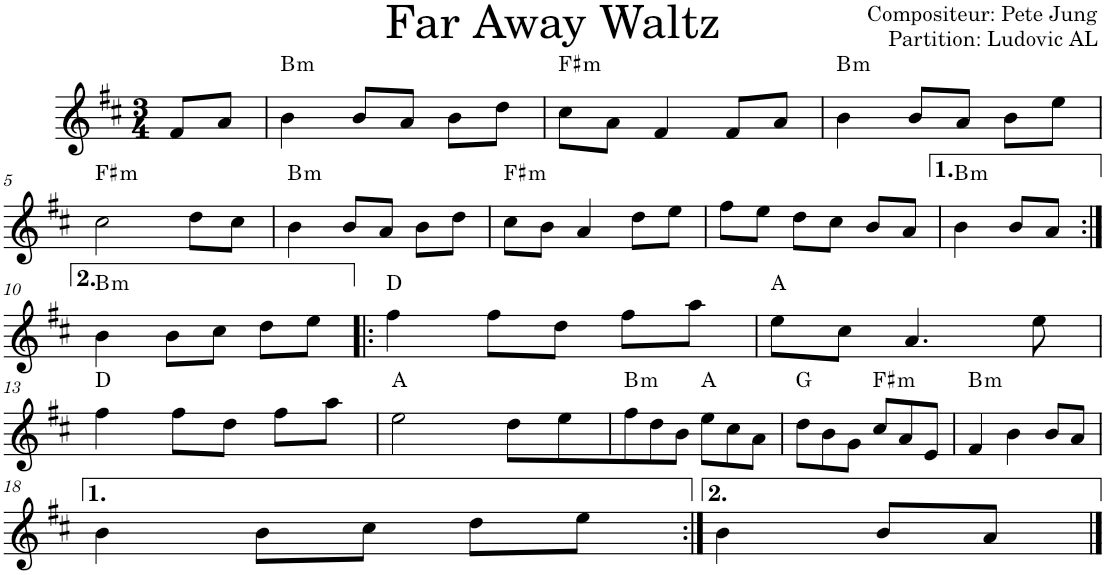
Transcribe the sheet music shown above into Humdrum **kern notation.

**kern	**harte
*part1	*part1
*staff1	*
*I"Violon	*
*I'Vln.	*
*clefG2	*
*k[f#c#]	*
*M3/4	*
=1	=1
8f#/L	.
8a/J	.
=2	=2
!	!LO:H:kt=m
4b\	B:min
8b/L	.
8a/J	.
8b\L	.
8dd\J	.
=3	=3
!	!LO:H:kt=m
8cc#\L	F#:min
8a\J	.
4f#/	.
8f#/L	.
8a/J	.
=4	=4
!	!LO:H:kt=m
4b\	B:min
8b/L	.
8a/J	.
8b\L	.
8ee\J	.
!!LO:LB:g=z
=5	=5
!	!LO:H:kt=m
2cc#\	F#:min
8dd\L	.
8cc#\J	.
=6	=6
!	!LO:H:kt=m
4b\	B:min
8b/L	.
8a/J	.
8b\L	.
8dd\J	.
=7	=7
!	!LO:H:kt=m
8cc#\L	F#:min
8b\J	.
4a/	.
8dd\L	.
8ee\J	.
=8	=8
8ff#\L	.
8ee\J	.
8dd\L	.
8cc#\J	.
8b/L	.
8a/J	.
=9	=9
!	!LO:H:kt=m
4b\	B:min
8b/L	.
8a/J	.
!!LO:LB:g=z
=10:|!	=10:|!
!	!LO:H:kt=m
4b\	B:min
8b\L	.
8cc#\J	.
8dd\L	.
8ee\J	.
=11!|:	=11!|:
4ff#\	D:maj
8ff#\L	.
8dd\J	.
8ff#\L	.
8aa\J	.
=12	=12
8ee\L	A:maj
8cc#\J	.
4.a/	.
8ee\	.
!!LO:LB:g=z
=13	=13
4ff#\	D:maj
8ff#\L	.
8dd\J	.
8ff#\L	.
8aa\J	.
=14	=14
2ee\	A:maj
8dd\L	.
8ee\	.
=15	=15
!	!LO:H:kt=m
8ff#\	B:min
8dd\	.
8b\J	.
8ee\L	A:maj
8cc#\	.
8a\J	.
=16	=16
8dd\L	G:maj
8b\	.
8g\J	.
!	!LO:H:kt=m
8cc#/L	F#:min
8a/	.
8e/J	.
=17	=17
!	!LO:H:kt=m
4f#/	B:min
4b\	.
8b/L	.
8a/J	.
!!LO:LB:g=z
=18	=18
4b\	.
8b\L	.
8cc#\J	.
8dd\L	.
8ee\J	.
=19:|!	=19:|!
4b\	.
8b/L	.
8a/J	.
==	==
*-	*-
